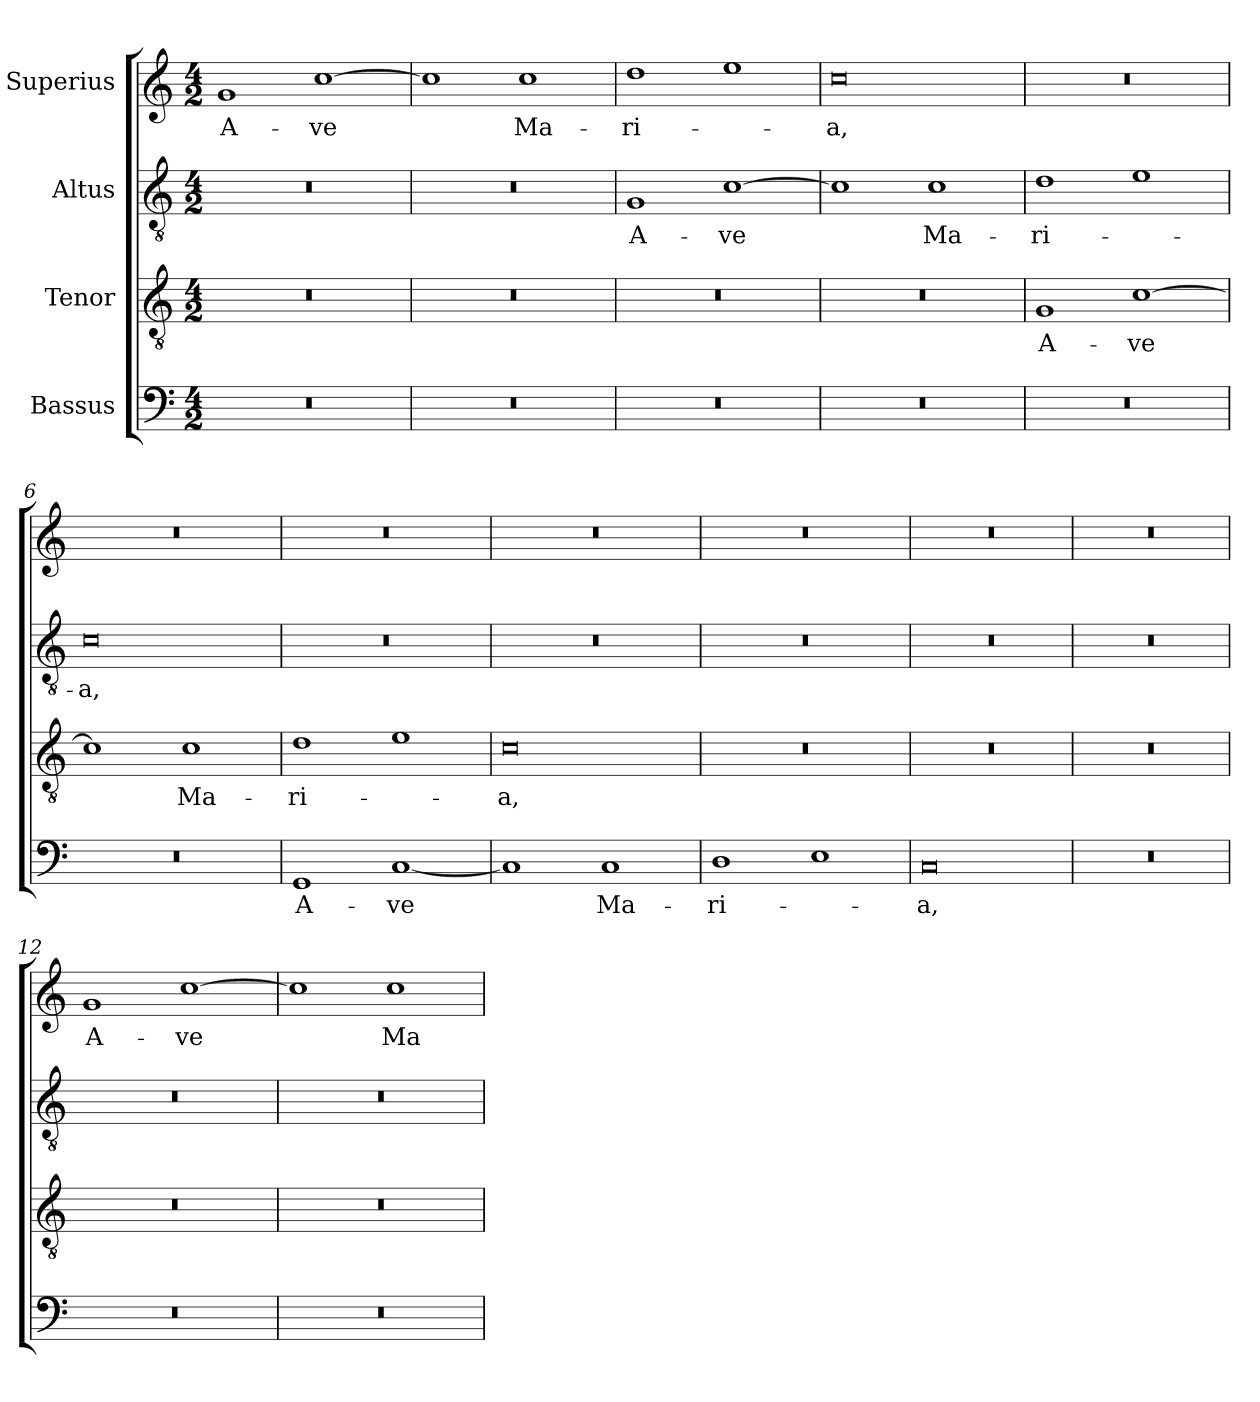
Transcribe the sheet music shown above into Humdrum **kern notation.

**kern	**text	**kern	**text	**kern	**text	**kern	**text
*part4	*part4	*part3	*part3	*part2	*part2	*part1	*part1
*staff4	*staff4	*staff3	*staff3	*staff2	*staff2	*staff1	*staff1
*I"Bassus	*	*I"Tenor	*	*I"Altus	*	*I"Superius	*
*clefF4	*	*clefGv2	*	*clefGv2	*	*clefG2	*
*k[]	*	*k[]	*	*k[]	*	*k[]	*
*M4/2	*	*M4/2	*	*M4/2	*	*M4/2	*
=1	=1	=1	=1	=1	=1	=1	=1
0r	.	0r	.	0r	.	1g/	A-
.	.	.	.	.	.	[1cc\	-ve
=2	=2	=2	=2	=2	=2	=2	=2
0r	.	0r	.	0r	.	1cc\]	.
.	.	.	.	.	.	1cc\	Ma-
=3	=3	=3	=3	=3	=3	=3	=3
0r	.	0r	.	1G/	A-	1dd\	-ri-
.	.	.	.	[1c\	-ve	1ee\	.
=4	=4	=4	=4	=4	=4	=4	=4
0r	.	0r	.	1c\]	.	0cc\	-a,
.	.	.	.	1c\	Ma-	.	.
=5	=5	=5	=5	=5	=5	=5	=5
0r	.	1G/	A-	1d\	-ri-	0r	.
.	.	[1c\	-ve	1e\	.	.	.
=6	=6	=6	=6	=6	=6	=6	=6
0r	.	1c\]	.	0c\	-a,	0r	.
.	.	1c\	Ma-	.	.	.	.
=7	=7	=7	=7	=7	=7	=7	=7
1GG/	A-	1d\	-ri-	0r	.	0r	.
[1C/	-ve	1e\	.	.	.	.	.
=8	=8	=8	=8	=8	=8	=8	=8
1C/]	.	0c\	-a,	0r	.	0r	.
1C/	Ma-	.	.	.	.	.	.
=9	=9	=9	=9	=9	=9	=9	=9
1D\	-ri-	0r	.	0r	.	0r	.
1E\	.	.	.	.	.	.	.
=10	=10	=10	=10	=10	=10	=10	=10
0C/	-a,	0r	.	0r	.	0r	.
=11	=11	=11	=11	=11	=11	=11	=11
0r	.	0r	.	0r	.	0r	.
=12	=12	=12	=12	=12	=12	=12	=12
0r	.	0r	.	0r	.	1g/	A-
.	.	.	.	.	.	[1cc\	-ve
=13	=13	=13	=13	=13	=13	=13	=13
0r	.	0r	.	0r	.	1cc\]	.
.	.	.	.	.	.	1cc\	Ma-
=	=	=	=	=	=	=	=
*-	*-	*-	*-	*-	*-	*-	*-
